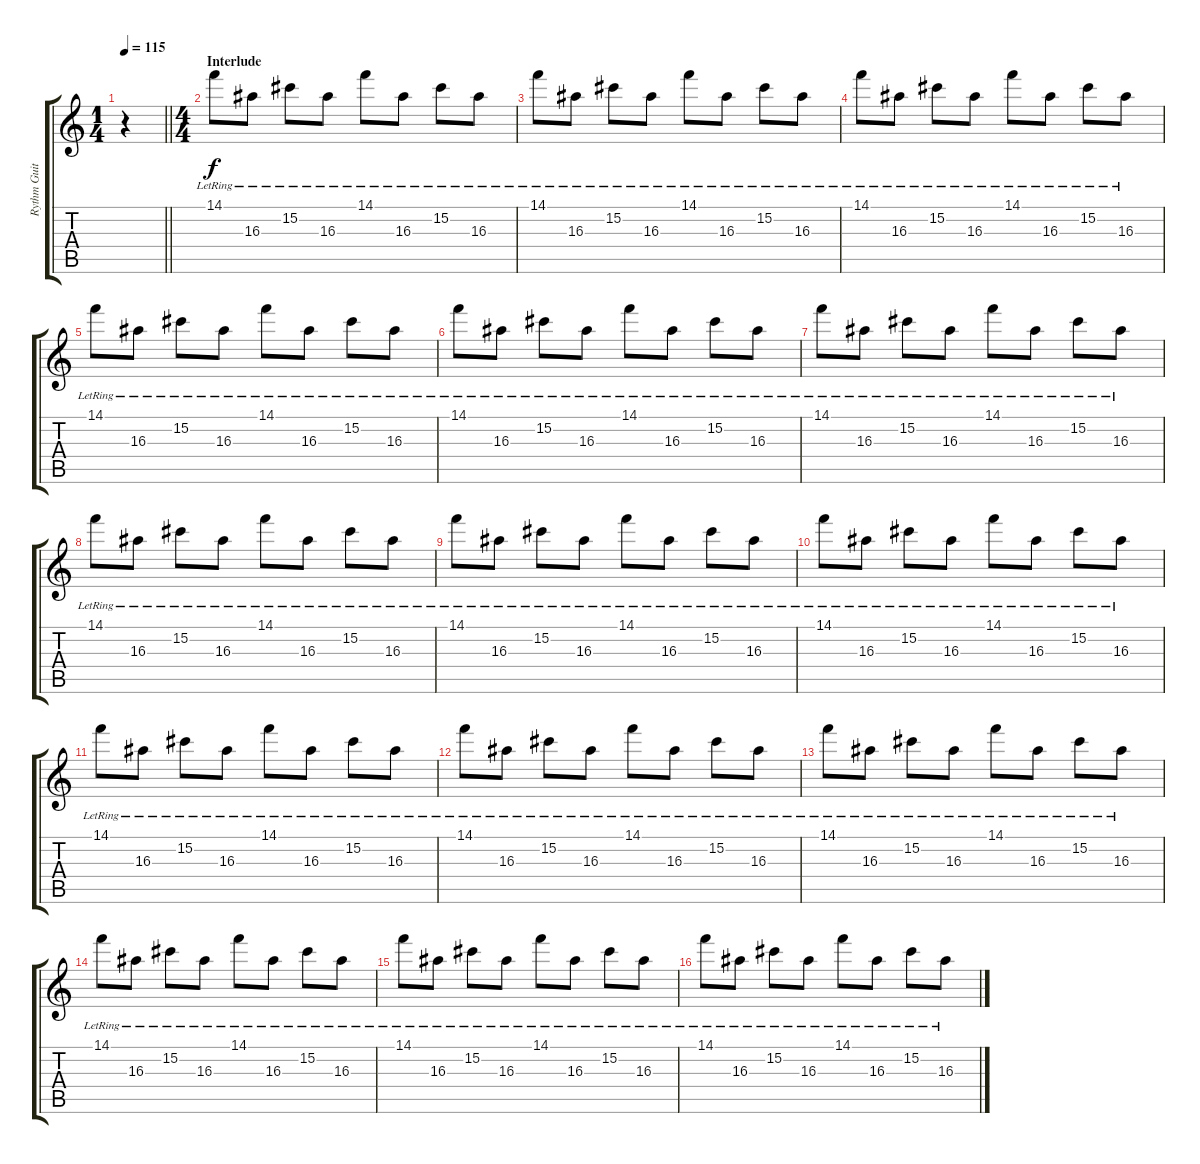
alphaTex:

\track ("Rythm Guitar 1" "Rythm Guit") {instrument electricguitarjazz}
\staff {score tabs}
\tuning (Eb4 Bb3 Gb3 Db3 Ab2 Eb2) {hide}
\ts (1 4)
\tempo 115
\clef g2
\barLineRight lightlight
\ks c
r.4{dy f} |
\ts (4 4)
\section ("" "Interlude")
14.1{lr}.8 16.3{lr}.8 15.2{lr}.8 16.3{lr}.8 14.1{lr}.8 16.3{lr}.8 15.2{lr}.8 16.3{lr}.8 |
14.1{lr}.8 16.3{lr}.8 15.2{lr}.8 16.3{lr}.8 14.1{lr}.8 16.3{lr}.8 15.2{lr}.8 16.3{lr}.8 |
14.1{lr}.8 16.3{lr}.8 15.2{lr}.8 16.3{lr}.8 14.1{lr}.8 16.3{lr}.8 15.2{lr}.8 16.3{lr}.8 |
14.1{lr}.8 16.3{lr}.8 15.2{lr}.8 16.3{lr}.8 14.1{lr}.8 16.3{lr}.8 15.2{lr}.8 16.3{lr}.8 |
14.1{lr}.8 16.3{lr}.8 15.2{lr}.8 16.3{lr}.8 14.1{lr}.8 16.3{lr}.8 15.2{lr}.8 16.3{lr}.8 |
14.1{lr}.8 16.3{lr}.8 15.2{lr}.8 16.3{lr}.8 14.1{lr}.8 16.3{lr}.8 15.2{lr}.8 16.3{lr}.8 |
14.1{lr}.8 16.3{lr}.8 15.2{lr}.8 16.3{lr}.8 14.1{lr}.8 16.3{lr}.8 15.2{lr}.8 16.3{lr}.8 |
14.1{lr}.8 16.3{lr}.8 15.2{lr}.8 16.3{lr}.8 14.1{lr}.8 16.3{lr}.8 15.2{lr}.8 16.3{lr}.8 |
14.1{lr}.8 16.3{lr}.8 15.2{lr}.8 16.3{lr}.8 14.1{lr}.8 16.3{lr}.8 15.2{lr}.8 16.3{lr}.8 |
14.1{lr}.8 16.3{lr}.8 15.2{lr}.8 16.3{lr}.8 14.1{lr}.8 16.3{lr}.8 15.2{lr}.8 16.3{lr}.8 |
14.1{lr}.8 16.3{lr}.8 15.2{lr}.8 16.3{lr}.8 14.1{lr}.8 16.3{lr}.8 15.2{lr}.8 16.3{lr}.8 |
14.1{lr}.8 16.3{lr}.8 15.2{lr}.8 16.3{lr}.8 14.1{lr}.8 16.3{lr}.8 15.2{lr}.8 16.3{lr}.8 |
14.1{lr}.8 16.3{lr}.8 15.2{lr}.8 16.3{lr}.8 14.1{lr}.8 16.3{lr}.8 15.2{lr}.8 16.3{lr}.8 |
14.1{lr}.8 16.3{lr}.8 15.2{lr}.8 16.3{lr}.8 14.1{lr}.8 16.3{lr}.8 15.2{lr}.8 16.3{lr}.8 |
14.1{lr}.8 16.3{lr}.8 15.2{lr}.8 16.3{lr}.8 14.1{lr}.8 16.3{lr}.8 15.2{lr}.8 16.3{lr}.8
